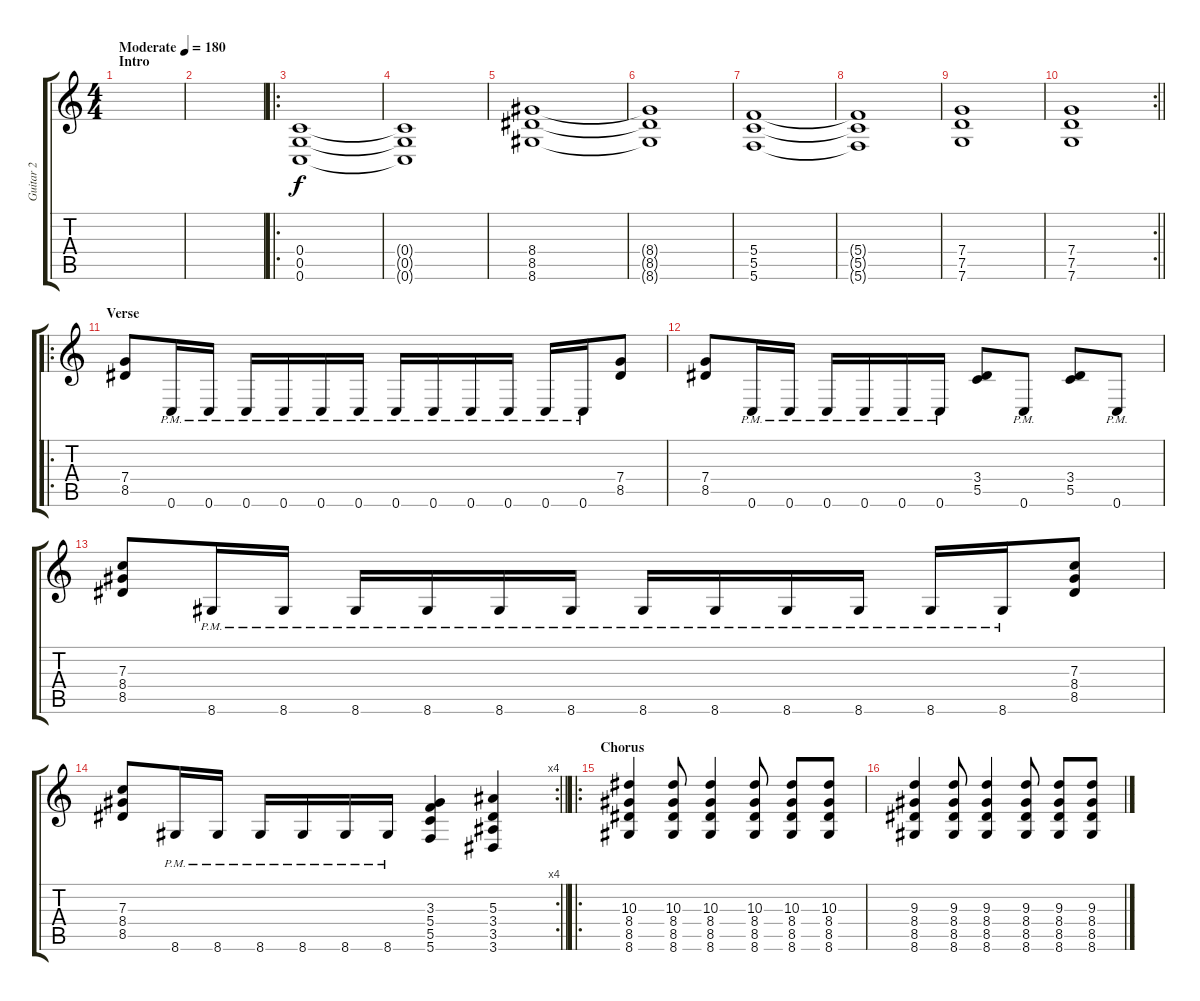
\track ("Guitar 2" "Guitar 2") {instrument distortionguitar}
\staff {score tabs}
\tuning (D4 A3 F3 C3 G2 C2) {hide}
\ts (4 4)
\section ("" "Intro")
\tempo (180 "Moderate")
\clef g2
\ks c
|
|
\ro
(0.4 0.5 0.6).1 |
(0.4{t} 0.5{t} 0.6{t}).1 |
(8.4 8.5 8.6).1 |
(8.4{t} 8.5{t} 8.6{t}).1 |
(5.4 5.5 5.6).1 |
(5.4{t} 5.5{t} 5.6{t}).1 |
(7.4 7.5 7.6).1 |
\rc 2
\barLineRight lightlight
(7.4 7.5 7.6).1 |
\ro
\section ("" "Verse")
(7.4 8.5).8 0.6{pm}.16 0.6{pm}.16 0.6{pm}.16 0.6{pm}.16 0.6{pm}.16 0.6{pm}.16 0.6{pm}.16 0.6{pm}.16 0.6{pm}.16 0.6{pm}.16 0.6{pm}.16 0.6{pm}.16 (7.4 8.5).8 |
(7.4 8.5).8 0.6{pm}.16 0.6{pm}.16 0.6{pm}.16 0.6{pm}.16 0.6{pm}.16 0.6{pm}.16 (3.4 5.5).8 0.6{pm}.8 (3.4 5.5).8 0.6{pm}.8 |
(7.3 8.4 8.5).8 8.6{pm}.16 8.6{pm}.16 8.6{pm}.16 8.6{pm}.16 8.6{pm}.16 8.6{pm}.16 8.6{pm}.16 8.6{pm}.16 8.6{pm}.16 8.6{pm}.16 8.6{pm}.16 8.6{pm}.16 (7.3 8.4 8.5).8 |
\rc 4
\barLineRight lightlight
(7.3 8.4 8.5).8 8.6{pm}.16 8.6{pm}.16 8.6{pm}.16 8.6{pm}.16 8.6{pm}.16 8.6{pm}.16 (3.3 5.4 5.5 5.6).4 (5.3 3.4 3.5 3.6).4 |
\ro
\section ("" "Chorus")
(10.3 8.4 8.5 8.6).4 (10.3 8.4 8.5 8.6).8 (10.3 8.4 8.5 8.6).4 (10.3 8.4 8.5 8.6).8 (10.3 8.4 8.5 8.6).8 (10.3 8.4 8.5 8.6).8 |
(9.3 8.4 8.5 8.6).4 (9.3 8.4 8.5 8.6).8 (9.3 8.4 8.5 8.6).4 (9.3 8.4 8.5 8.6).8 (9.3 8.4 8.5 8.6).8 (9.3 8.4 8.5 8.6).8
